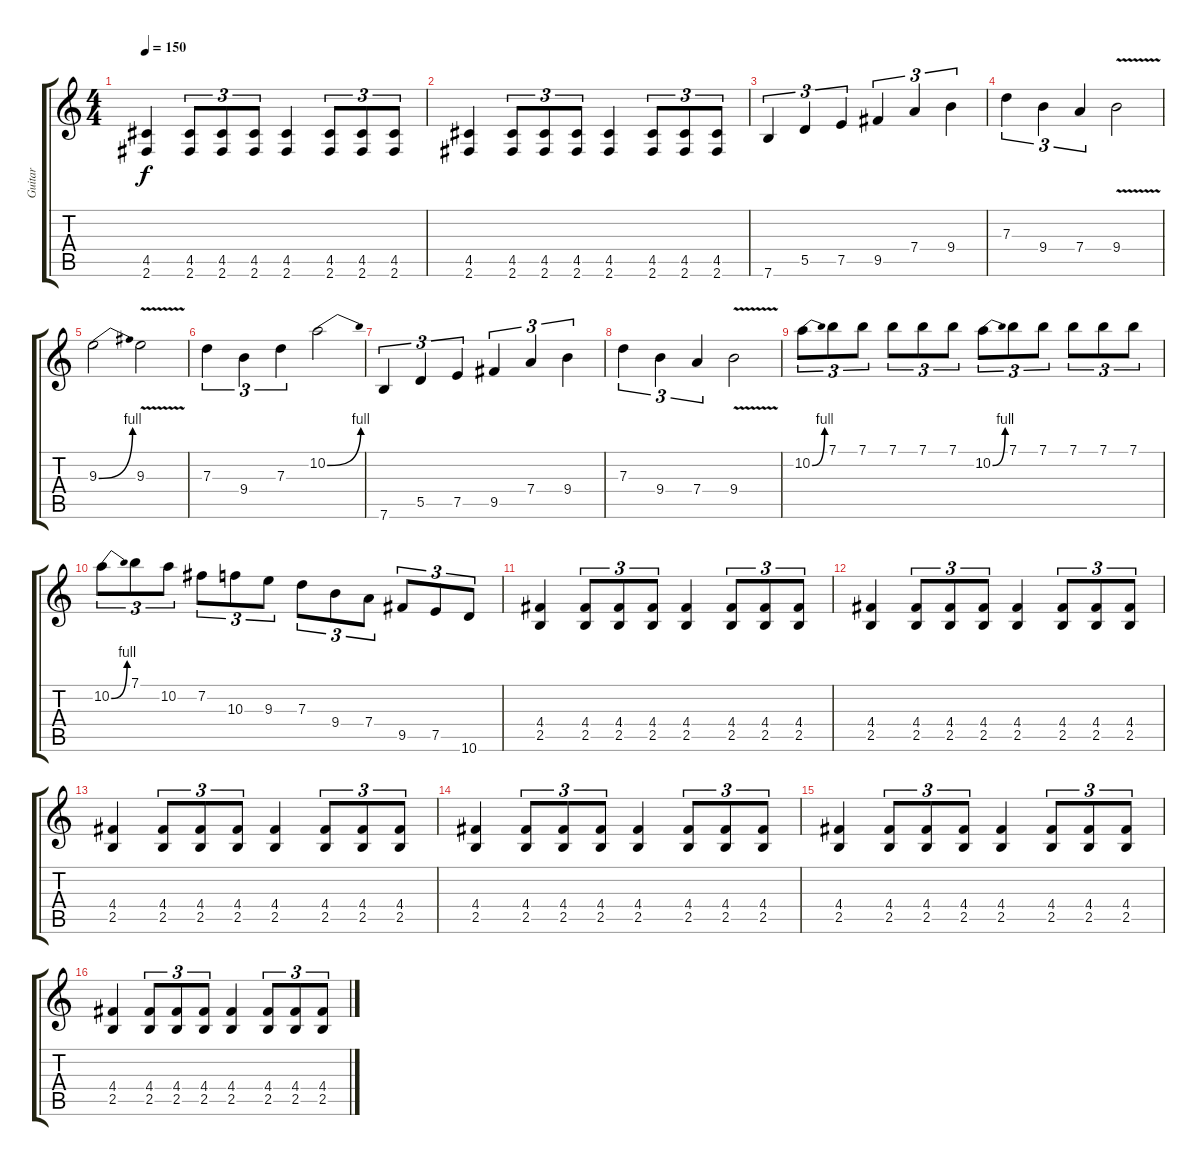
\track ("Guitar" "Guitar") {instrument overdrivenguitar}
\staff {score tabs}
\tuning (E4 B3 G3 D3 A2 E2) {hide}
\ts (4 4)
\tempo 150
\clef g2
\ks c
(4.5 2.6).4{dy f} (4.5 2.6).8{tu (3 2)} (4.5 2.6).8{tu (3 2)} (4.5 2.6).8{tu (3 2)} (4.5 2.6).4 (4.5 2.6).8{tu (3 2)} (4.5 2.6).8{tu (3 2)} (4.5 2.6).8{tu (3 2)} |
(4.5 2.6).4 (4.5 2.6).8{tu (3 2)} (4.5 2.6).8{tu (3 2)} (4.5 2.6).8{tu (3 2)} (4.5 2.6).4 (4.5 2.6).8{tu (3 2)} (4.5 2.6).8{tu (3 2)} (4.5 2.6).8{tu (3 2)} |
7.6.4{tu (3 2)} 5.5.4{tu (3 2)} 7.5.4{tu (3 2)} 9.5.4{tu (3 2)} 7.4.4{tu (3 2)} 9.4.4{tu (3 2)} |
7.3.4{tu (3 2)} 9.4.4{tu (3 2)} 7.4.4{tu (3 2)} 9.4{v}.2 |
9.3{be (bend 0 0 60 4)}.2 9.3{v}.2 |
7.3.4{tu (3 2)} 9.4.4{tu (3 2)} 7.3.4{tu (3 2)} 10.2{be (bend 0 0 60 4)}.2 |
7.6.4{tu (3 2)} 5.5.4{tu (3 2)} 7.5.4{tu (3 2)} 9.5.4{tu (3 2)} 7.4.4{tu (3 2)} 9.4.4{tu (3 2)} |
7.3.4{tu (3 2)} 9.4.4{tu (3 2)} 7.4.4{tu (3 2)} 9.4{v}.2 |
10.2{be (bend 0 0 60 4)}.8{tu (3 2) balance 0} 7.1.8{tu (3 2)} 7.1.8{tu (3 2)} 7.1.8{tu (3 2)} 7.1.8{tu (3 2)} 7.1.8{tu (3 2)} 10.2{be (bend 0 0 60 4)}.8{tu (3 2)} 7.1.8{tu (3 2)} 7.1.8{tu (3 2)} 7.1.8{tu (3 2)} 7.1.8{tu (3 2)} 7.1.8{tu (3 2)} |
10.2{be (bend 0 0 60 4)}.8{tu (3 2)} 7.1.8{tu (3 2)} 10.2.8{tu (3 2)} 7.2.8{tu (3 2)} 10.3.8{tu (3 2)} 9.3.8{tu (3 2)} 7.3.8{tu (3 2)} 9.4.8{tu (3 2)} 7.4.8{tu (3 2)} 9.5.8{tu (3 2)} 7.5.8{tu (3 2)} 10.6.8{tu (3 2)} |
(4.4 2.5).4 (4.4 2.5).8{tu (3 2)} (4.4 2.5).8{tu (3 2)} (4.4 2.5).8{tu (3 2)} (4.4 2.5).4 (4.4 2.5).8{tu (3 2)} (4.4 2.5).8{tu (3 2)} (4.4 2.5).8{tu (3 2)} |
(4.4 2.5).4 (4.4 2.5).8{tu (3 2)} (4.4 2.5).8{tu (3 2)} (4.4 2.5).8{tu (3 2)} (4.4 2.5).4 (4.4 2.5).8{tu (3 2)} (4.4 2.5).8{tu (3 2)} (4.4 2.5).8{tu (3 2)} |
(4.4 2.5).4 (4.4 2.5).8{tu (3 2)} (4.4 2.5).8{tu (3 2)} (4.4 2.5).8{tu (3 2)} (4.4 2.5).4 (4.4 2.5).8{tu (3 2)} (4.4 2.5).8{tu (3 2)} (4.4 2.5).8{tu (3 2)} |
(4.4 2.5).4 (4.4 2.5).8{tu (3 2)} (4.4 2.5).8{tu (3 2)} (4.4 2.5).8{tu (3 2)} (4.4 2.5).4 (4.4 2.5).8{tu (3 2)} (4.4 2.5).8{tu (3 2)} (4.4 2.5).8{tu (3 2)} |
(4.4 2.5).4 (4.4 2.5).8{tu (3 2)} (4.4 2.5).8{tu (3 2)} (4.4 2.5).8{tu (3 2)} (4.4 2.5).4 (4.4 2.5).8{tu (3 2)} (4.4 2.5).8{tu (3 2)} (4.4 2.5).8{tu (3 2)} |
(4.4 2.5).4 (4.4 2.5).8{tu (3 2)} (4.4 2.5).8{tu (3 2)} (4.4 2.5).8{tu (3 2)} (4.4 2.5).4 (4.4 2.5).8{tu (3 2)} (4.4 2.5).8{tu (3 2)} (4.4 2.5).8{tu (3 2)}
